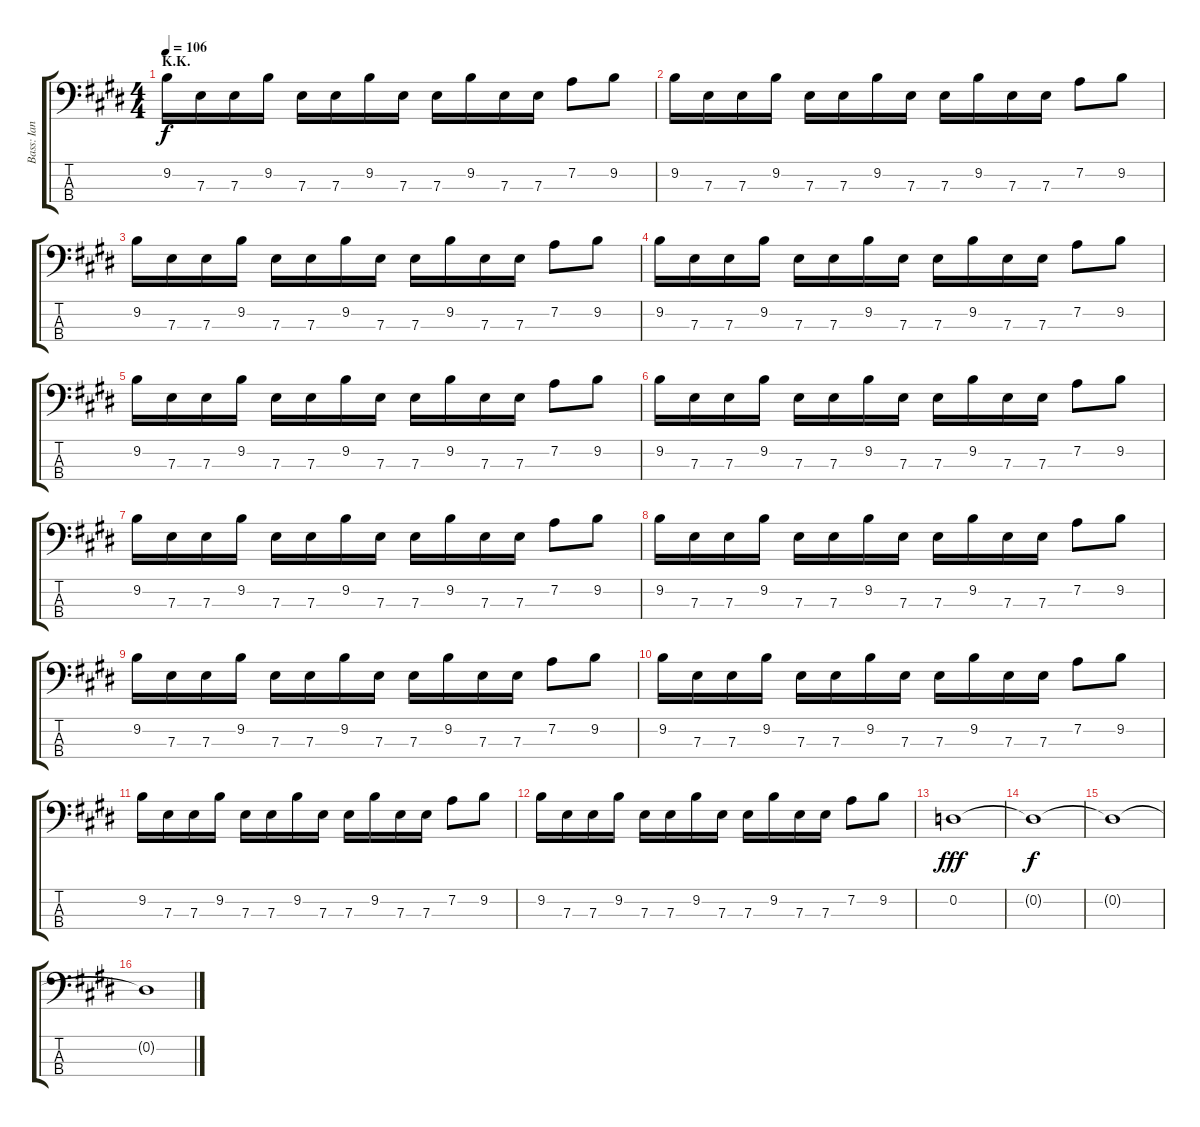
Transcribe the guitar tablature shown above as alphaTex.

\track ("Bass: Ian" "Bass: Ian") {instrument electricbassfinger}
\staff {score tabs}
\tuning (G2 D2 A1 E1) {hide}
\ts (4 4)
\section ("" "K.K.")
\tempo 106
\clef f4
\ks e
9.2.16{dy f} 7.3.16 7.3.16 9.2.16 7.3.16 7.3.16 9.2.16 7.3.16 7.3.16 9.2.16 7.3.16 7.3.16 7.2.8 9.2.8 |
9.2.16 7.3.16 7.3.16 9.2.16 7.3.16 7.3.16 9.2.16 7.3.16 7.3.16 9.2.16 7.3.16 7.3.16 7.2.8 9.2.8 |
9.2.16 7.3.16 7.3.16 9.2.16 7.3.16 7.3.16 9.2.16 7.3.16 7.3.16 9.2.16 7.3.16 7.3.16 7.2.8 9.2.8 |
9.2.16 7.3.16 7.3.16 9.2.16 7.3.16 7.3.16 9.2.16 7.3.16 7.3.16 9.2.16 7.3.16 7.3.16 7.2.8 9.2.8 |
9.2.16 7.3.16 7.3.16 9.2.16 7.3.16 7.3.16 9.2.16 7.3.16 7.3.16 9.2.16 7.3.16 7.3.16 7.2.8 9.2.8 |
9.2.16 7.3.16 7.3.16 9.2.16 7.3.16 7.3.16 9.2.16 7.3.16 7.3.16 9.2.16 7.3.16 7.3.16 7.2.8 9.2.8 |
9.2.16 7.3.16 7.3.16 9.2.16 7.3.16 7.3.16 9.2.16 7.3.16 7.3.16 9.2.16 7.3.16 7.3.16 7.2.8 9.2.8 |
9.2.16 7.3.16 7.3.16 9.2.16 7.3.16 7.3.16 9.2.16 7.3.16 7.3.16 9.2.16 7.3.16 7.3.16 7.2.8 9.2.8 |
9.2.16 7.3.16 7.3.16 9.2.16 7.3.16 7.3.16 9.2.16 7.3.16 7.3.16 9.2.16 7.3.16 7.3.16 7.2.8 9.2.8 |
9.2.16 7.3.16 7.3.16 9.2.16 7.3.16 7.3.16 9.2.16 7.3.16 7.3.16 9.2.16 7.3.16 7.3.16 7.2.8 9.2.8 |
9.2.16 7.3.16 7.3.16 9.2.16 7.3.16 7.3.16 9.2.16 7.3.16 7.3.16 9.2.16 7.3.16 7.3.16 7.2.8 9.2.8 |
9.2.16 7.3.16 7.3.16 9.2.16 7.3.16 7.3.16 9.2.16 7.3.16 7.3.16 9.2.16 7.3.16 7.3.16 7.2.8 9.2.8 |
0.2.1{dy fff volume 0} |
0.2{t}.1{dy f} |
0.2{t}.1 |
0.2{t}.1
